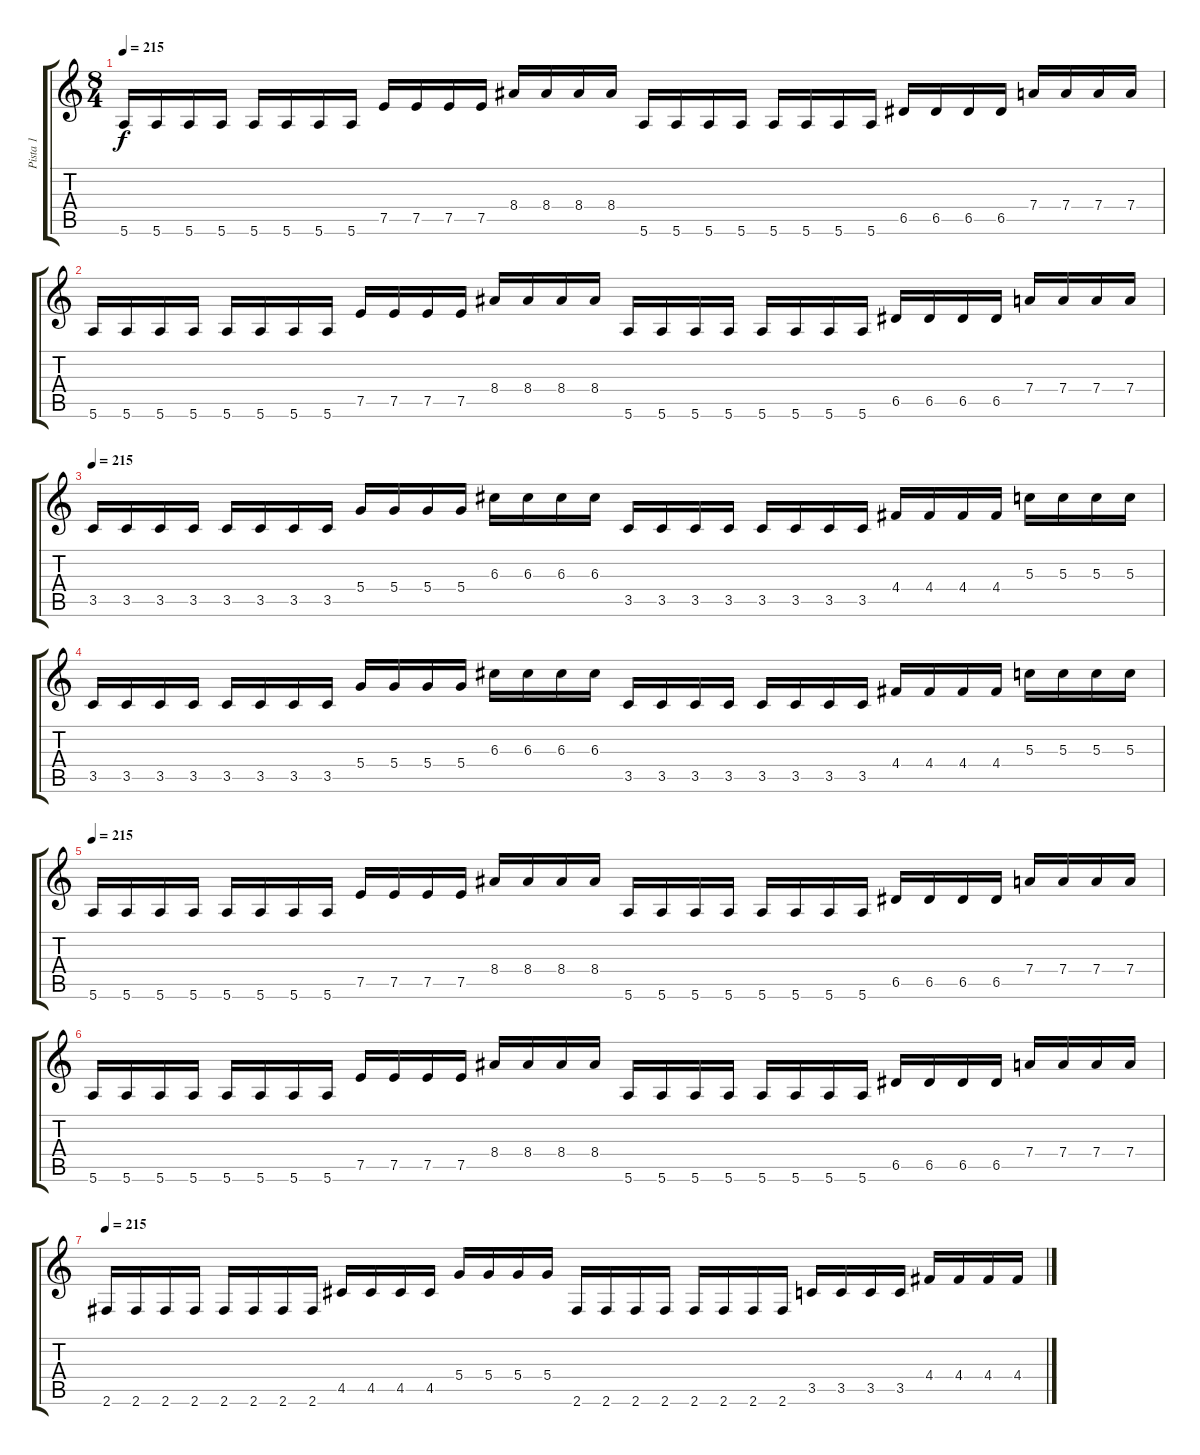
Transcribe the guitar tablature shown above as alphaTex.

\track ("Pista 1" "Pista 1") {instrument distortionguitar}
\staff {score tabs}
\tuning (E4 B3 G3 D3 A2 E2) {hide}
\ts (8 4)
\tempo 215
\clef g2
\ks c
5.6.16{dy f} 5.6.16 5.6.16 5.6.16 5.6.16 5.6.16 5.6.16 5.6.16 7.5.16 7.5.16 7.5.16 7.5.16 8.4.16 8.4.16 8.4.16 8.4.16 5.6.16 5.6.16 5.6.16 5.6.16 5.6.16 5.6.16 5.6.16 5.6.16 6.5.16 6.5.16 6.5.16 6.5.16 7.4.16 7.4.16 7.4.16 7.4.16 |
5.6.16 5.6.16 5.6.16 5.6.16 5.6.16 5.6.16 5.6.16 5.6.16 7.5.16 7.5.16 7.5.16 7.5.16 8.4.16 8.4.16 8.4.16 8.4.16 5.6.16 5.6.16 5.6.16 5.6.16 5.6.16 5.6.16 5.6.16 5.6.16 6.5.16 6.5.16 6.5.16 6.5.16 7.4.16 7.4.16 7.4.16 7.4.16 |
\tempo 215
3.5.16 3.5.16 3.5.16 3.5.16 3.5.16 3.5.16 3.5.16 3.5.16 5.4.16 5.4.16 5.4.16 5.4.16 6.3.16 6.3.16 6.3.16 6.3.16 3.5.16 3.5.16 3.5.16 3.5.16 3.5.16 3.5.16 3.5.16 3.5.16 4.4.16 4.4.16 4.4.16 4.4.16 5.3.16 5.3.16 5.3.16 5.3.16 |
3.5.16 3.5.16 3.5.16 3.5.16 3.5.16 3.5.16 3.5.16 3.5.16 5.4.16 5.4.16 5.4.16 5.4.16 6.3.16 6.3.16 6.3.16 6.3.16 3.5.16 3.5.16 3.5.16 3.5.16 3.5.16 3.5.16 3.5.16 3.5.16 4.4.16 4.4.16 4.4.16 4.4.16 5.3.16 5.3.16 5.3.16 5.3.16 |
\tempo 215
5.6.16 5.6.16 5.6.16 5.6.16 5.6.16 5.6.16 5.6.16 5.6.16 7.5.16 7.5.16 7.5.16 7.5.16 8.4.16 8.4.16 8.4.16 8.4.16 5.6.16 5.6.16 5.6.16 5.6.16 5.6.16 5.6.16 5.6.16 5.6.16 6.5.16 6.5.16 6.5.16 6.5.16 7.4.16 7.4.16 7.4.16 7.4.16 |
5.6.16 5.6.16 5.6.16 5.6.16 5.6.16 5.6.16 5.6.16 5.6.16 7.5.16 7.5.16 7.5.16 7.5.16 8.4.16 8.4.16 8.4.16 8.4.16 5.6.16 5.6.16 5.6.16 5.6.16 5.6.16 5.6.16 5.6.16 5.6.16 6.5.16 6.5.16 6.5.16 6.5.16 7.4.16 7.4.16 7.4.16 7.4.16 |
\tempo 215
2.6.16 2.6.16 2.6.16 2.6.16 2.6.16 2.6.16 2.6.16 2.6.16 4.5.16 4.5.16 4.5.16 4.5.16 5.4.16 5.4.16 5.4.16 5.4.16 2.6.16 2.6.16 2.6.16 2.6.16 2.6.16 2.6.16 2.6.16 2.6.16 3.5.16 3.5.16 3.5.16 3.5.16 4.4.16 4.4.16 4.4.16 4.4.16
